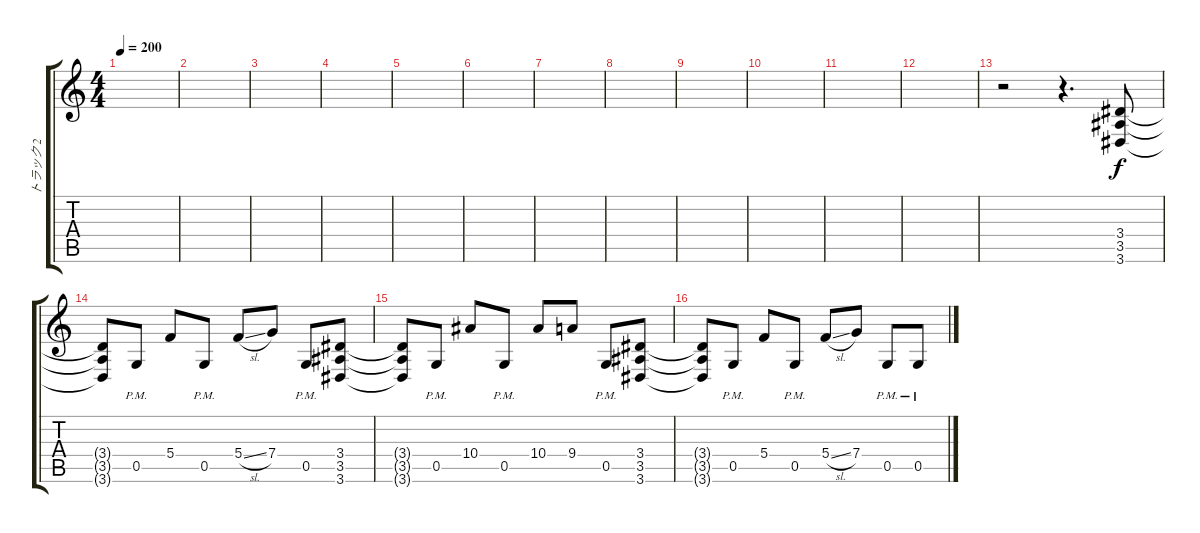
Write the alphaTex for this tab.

\track ("トラック 2" "トラック 2") {instrument overdrivenguitar}
\staff {score tabs}
\tuning (D4 A3 F3 C3 G2 C2) {hide}
\ts (4 4)
\tempo 200
\clef g2
\ks c
|
|
|
|
|
|
|
|
|
|
|
|
r.2 r.4{d} (3.4 3.5 3.6).8 |
(3.4{t} 3.5{t} 3.6{t}).8 0.5{pm}.8 5.4.8 0.5{pm}.8 5.4{sl}.8 7.4.8 0.5{pm}.8 (3.4 3.5 3.6).8 |
(3.4{t} 3.5{t} 3.6{t}).8 0.5{pm}.8 10.4.8 0.5{pm}.8 10.4.8 9.4.8 0.5{pm}.8 (3.4 3.5 3.6).8 |
(3.4{t} 3.5{t} 3.6{t}).8 0.5{pm}.8 5.4.8 0.5{pm}.8 5.4{sl}.8 7.4.8 0.5{pm}.8 0.5{pm}.8
